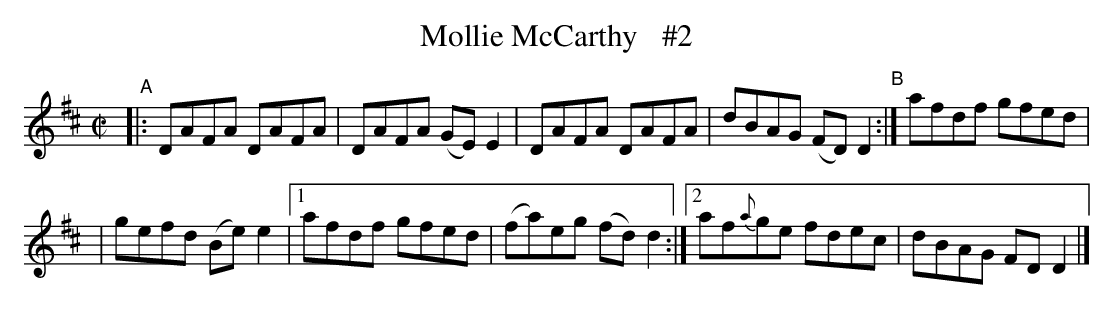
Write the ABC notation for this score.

X:1
T: Mollie McCarthy   #2
M: C|
L: 1/8
K: D
"^A"\
|: DAFA DAFA | DAFA (GE)E2 | DAFA DAFA | dBAG (FD)D2 "^B":| afdf gfed |
| gefd (Be)e2 |[1 afdf gfed | (fa)eg (fd)d2 :|[2 af{a}ge fdec | dBAG FDD2 |]
